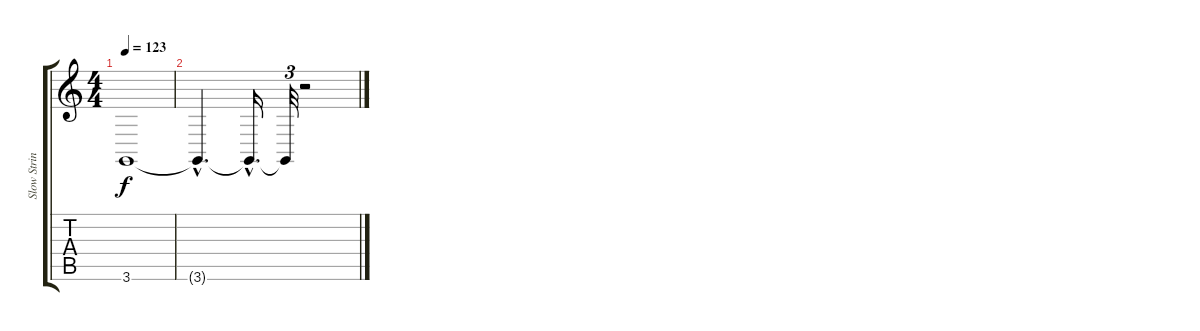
\track ("Slow String" "Slow Strin") {instrument stringensemble2}
\staff {score tabs}
\tuning (E4 B3 G3 D3 A2 E2) {hide}
\ts (4 4)
\tempo 123
\clef g2
\ks c
3.6{t}.1{dy f} |
3.6{hac t}.4{d} 3.6{hac t}.16{d} 3.6{t}.32{tu (3 2)} r.2
